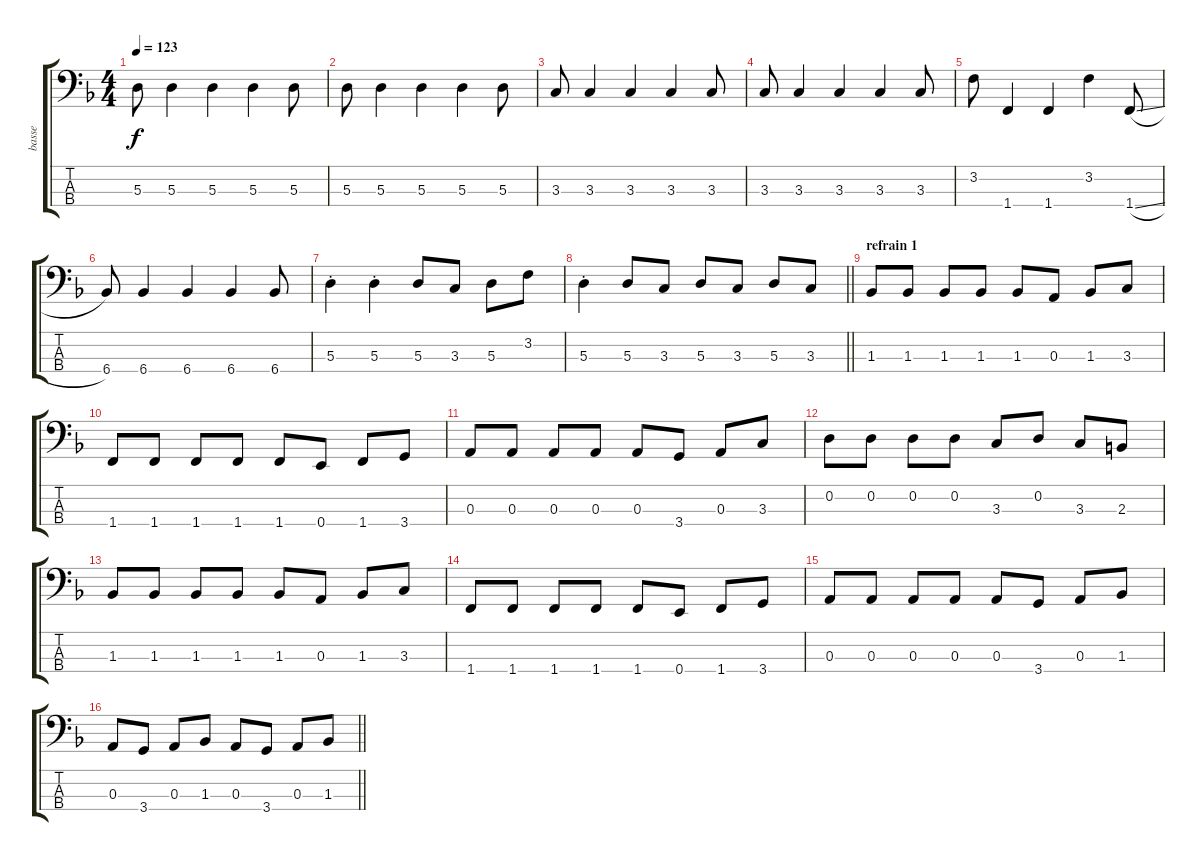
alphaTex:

\track ("basse" "basse") {instrument electricbassfinger}
\staff {score tabs}
\tuning (G2 D2 A1 E1) {hide}
\ts (4 4)
\tempo 123
\clef f4
\ks dminor
5.3.8{dy f} 5.3.4 5.3.4 5.3.4 5.3.8 |
5.3.8 5.3.4 5.3.4 5.3.4 5.3.8 |
3.3.8 3.3.4 3.3.4 3.3.4 3.3.8 |
3.3.8 3.3.4 3.3.4 3.3.4 3.3.8 |
3.2.8 1.4.4 1.4.4 3.2.4 1.4{sl}.8 |
6.4.8 6.4.4 6.4.4 6.4.4 6.4.8 |
5.3{st}.4 5.3{st}.4 5.3.8 3.3.8 5.3.8 3.2.8 |
\barLineRight lightlight
5.3{st}.4 5.3.8 3.3.8 5.3.8 3.3.8 5.3.8 3.3.8 |
\section ("" "refrain 1")
1.3.8 1.3.8 1.3.8 1.3.8 1.3.8 0.3.8 1.3.8 3.3.8 |
1.4.8 1.4.8 1.4.8 1.4.8 1.4.8 0.4.8 1.4.8 3.4.8 |
0.3.8 0.3.8 0.3.8 0.3.8 0.3.8 3.4.8 0.3.8 3.3.8 |
0.2.8 0.2.8 0.2.8 0.2.8 3.3.8 0.2.8 3.3.8 2.3.8 |
1.3.8 1.3.8 1.3.8 1.3.8 1.3.8 0.3.8 1.3.8 3.3.8 |
1.4.8 1.4.8 1.4.8 1.4.8 1.4.8 0.4.8 1.4.8 3.4.8 |
0.3.8 0.3.8 0.3.8 0.3.8 0.3.8 3.4.8 0.3.8 1.3.8 |
\barLineRight lightlight
0.3.8 3.4.8 0.3.8 1.3.8 0.3.8 3.4.8 0.3.8 1.3.8
